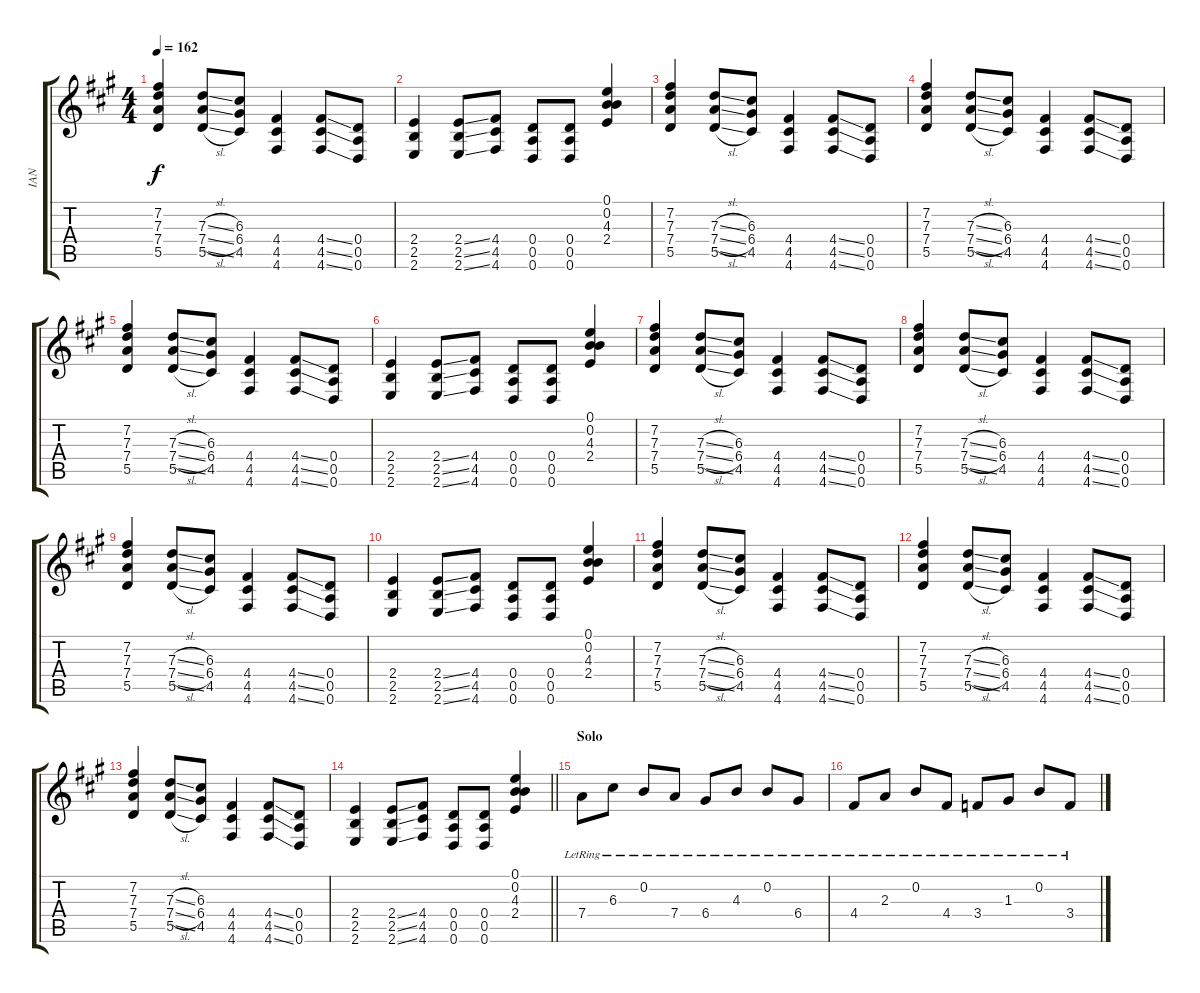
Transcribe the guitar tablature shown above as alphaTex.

\track ("IAN" "IAN") {instrument distortionguitar}
\staff {score tabs}
\tuning (E4 B3 G3 D3 A2 D2) {hide}
\ts (4 4)
\tempo 162
\clef g2
\ks a
(7.2 7.3 7.4 5.5).4{dy f} (7.3{sl} 7.4{sl} 5.5{sl}).8 (6.3 6.4 4.5).8 (4.4 4.5 4.6).4 (4.4{ss} 4.5{ss} 4.6{ss}).8 (0.4 0.5 0.6).8 |
(2.4 2.5 2.6).4 (2.4{ss} 2.5{ss} 2.6{ss}).8 (4.4 4.5 4.6).8 (0.4 0.5 0.6).8 (0.4 0.5 0.6).8 (0.1 0.2 4.3 2.4).4 |
(7.2 7.3 7.4 5.5).4 (7.3{sl} 7.4{sl} 5.5{sl}).8 (6.3 6.4 4.5).8 (4.4 4.5 4.6).4 (4.4{ss} 4.5{ss} 4.6{ss}).8 (0.4 0.5 0.6).8 |
(7.2 7.3 7.4 5.5).4 (7.3{sl} 7.4{sl} 5.5{sl}).8 (6.3 6.4 4.5).8 (4.4 4.5 4.6).4 (4.4{ss} 4.5{ss} 4.6{ss}).8 (0.4 0.5 0.6).8 |
(7.2 7.3 7.4 5.5).4 (7.3{sl} 7.4{sl} 5.5{sl}).8 (6.3 6.4 4.5).8 (4.4 4.5 4.6).4 (4.4{ss} 4.5{ss} 4.6{ss}).8 (0.4 0.5 0.6).8 |
(2.4 2.5 2.6).4 (2.4{ss} 2.5{ss} 2.6{ss}).8 (4.4 4.5 4.6).8 (0.4 0.5 0.6).8 (0.4 0.5 0.6).8 (0.1 0.2 4.3 2.4).4 |
(7.2 7.3 7.4 5.5).4 (7.3{sl} 7.4{sl} 5.5{sl}).8 (6.3 6.4 4.5).8 (4.4 4.5 4.6).4 (4.4{ss} 4.5{ss} 4.6{ss}).8 (0.4 0.5 0.6).8 |
(7.2 7.3 7.4 5.5).4 (7.3{sl} 7.4{sl} 5.5{sl}).8 (6.3 6.4 4.5).8 (4.4 4.5 4.6).4 (4.4{ss} 4.5{ss} 4.6{ss}).8 (0.4 0.5 0.6).8 |
(7.2 7.3 7.4 5.5).4 (7.3{sl} 7.4{sl} 5.5{sl}).8 (6.3 6.4 4.5).8 (4.4 4.5 4.6).4 (4.4{ss} 4.5{ss} 4.6{ss}).8 (0.4 0.5 0.6).8 |
(2.4 2.5 2.6).4 (2.4{ss} 2.5{ss} 2.6{ss}).8 (4.4 4.5 4.6).8 (0.4 0.5 0.6).8 (0.4 0.5 0.6).8 (0.1 0.2 4.3 2.4).4 |
(7.2 7.3 7.4 5.5).4 (7.3{sl} 7.4{sl} 5.5{sl}).8 (6.3 6.4 4.5).8 (4.4 4.5 4.6).4 (4.4{ss} 4.5{ss} 4.6{ss}).8 (0.4 0.5 0.6).8 |
(7.2 7.3 7.4 5.5).4 (7.3{sl} 7.4{sl} 5.5{sl}).8 (6.3 6.4 4.5).8 (4.4 4.5 4.6).4 (4.4{ss} 4.5{ss} 4.6{ss}).8 (0.4 0.5 0.6).8 |
(7.2 7.3 7.4 5.5).4 (7.3{sl} 7.4{sl} 5.5{sl}).8 (6.3 6.4 4.5).8 (4.4 4.5 4.6).4 (4.4{ss} 4.5{ss} 4.6{ss}).8 (0.4 0.5 0.6).8 |
\barLineRight lightlight
(2.4 2.5 2.6).4 (2.4{ss} 2.5{ss} 2.6{ss}).8 (4.4 4.5 4.6).8 (0.4 0.5 0.6).8 (0.4 0.5 0.6).8 (0.1 0.2 4.3 2.4).4 |
\section ("" "Solo")
7.4{lr}.8{instrument electricguitarclean} 6.3{lr}.8 0.2{lr}.8 7.4{lr}.8 6.4{lr}.8 4.3{lr}.8 0.2{lr}.8 6.4{lr}.8 |
4.4{lr}.8 2.3{lr}.8 0.2{lr}.8 4.4{lr}.8 3.4{lr}.8 1.3{lr}.8 0.2{lr}.8 3.4{lr}.8
